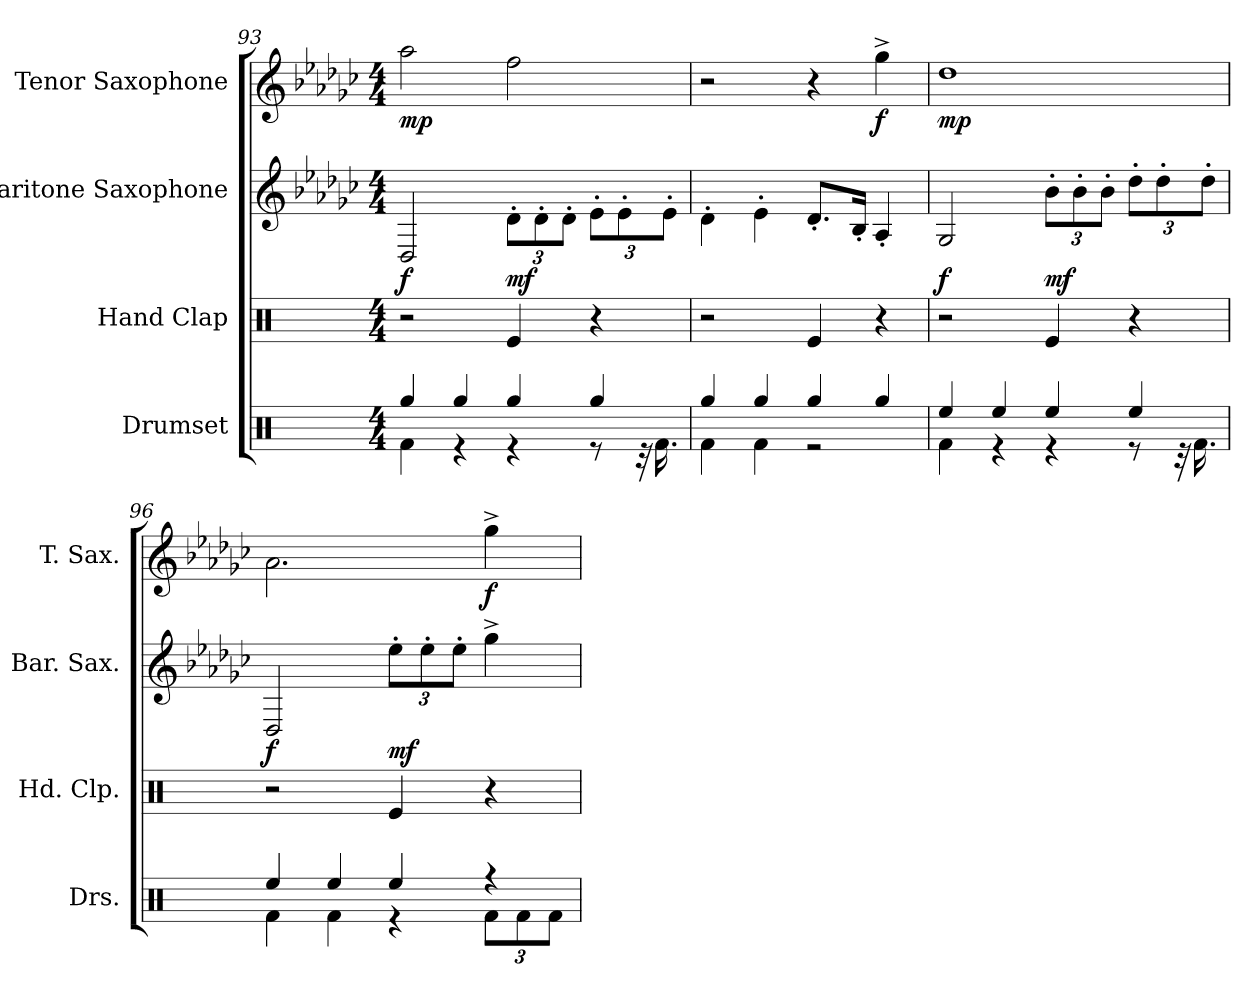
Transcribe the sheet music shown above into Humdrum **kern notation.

**kern	**kern	**kern	**dynam	**kern	**dynam
*part4	*part3	*part2	*part2	*part1	*part1
*staff4	*staff3	*staff2	*staff2	*staff1	*staff1
*I"Drumset	*I"Hand Clap	*I"Baritone Saxophone	*	*I"Tenor Saxophone	*
*I'Drs.	*I'Hd. Clp.	*I'Bar. Sax.	*	*I'T. Sax.	*
!!LO:LB:g=z
*clefX	*clefX	*clefG2	*	*clefG2	*
*	*	*ITrd12c21	*	*ITrd8c14	*
*k[]	*k[]	*k[b-e-a-d-g-c-]	*	*k[b-e-a-d-g-c-]	*
*M4/4	*M4/4	*M4/4	*	*M4/4	*
=93	=93	=93	=93	=93	=93
*^	*	*	*	*	*
!	!	!	!	!LO:DY:b	!	!LO:DY:b
4Rgg/	4Rf\	2r	2DD-/	f	2a-\	mp
4Rgg/	4r	.	.	.	.	.
*	*	*	*Xbrackettup	*	*	*
!	!	!	!	!LO:DY:b	!	!
4Rgg/	4r	4Re/	12D-'\L	mf	2f\	.
.	.	.	12D-'\	.	.	.
.	.	.	12D-'\J	.	.	.
4Rgg/	8r	4r	12E-'\L	.	.	.
.	.	.	12E-'\	.	.	.
.	32r	.	.	.	.	.
.	16.Rf\	.	.	.	.	.
.	.	.	12E-'\J	.	.	.
=94	=94	=94	=94	=94	=94	=94
4Rgg/	4Rf\	2r	4D-'\	.	2r	.
4Rgg/	4Rf\	.	4E-'\	.	.	.
4Rgg/	2r	4Re/	8.D-'/L	.	4r	.
.	.	.	16BB-'/Jk	.	.	.
!	!	!	!	!	!	!LO:DY:b
4Rgg/	.	4r	4AA-'/	.	4g-^\	f
=95	=95	=95	=95	=95	=95	=95
!	!	!	!	!LO:DY:b	!	!LO:DY:b
4Ree/	4Rf\	2r	2GG-/	f	1d-	mp
4Ree/	4r	.	.	.	.	.
!	!	!	!	!LO:DY:b	!	!
4Ree/	4r	4Re/	12B-'\L	mf	.	.
.	.	.	12B-'\	.	.	.
.	.	.	12B-'\J	.	.	.
4Ree/	8r	4r	12d-'\L	.	.	.
.	.	.	12d-'\	.	.	.
.	32r	.	.	.	.	.
.	16.Rf\	.	.	.	.	.
.	.	.	12d-'\J	.	.	.
=96	=96	=96	=96	=96	=96	=96
!	!	!	!	!LO:DY:b	!	!
4Ree/	4Rf\	2r	2DD-/	f	2.A-\	.
4Ree/	4Rf\	.	.	.	.	.
!	!	!	!	!LO:DY:b	!	!
4Ree/	4r	4Re/	12e-'\L	mf	.	.
.	.	.	12e-'\	.	.	.
.	.	.	12e-'\J	.	.	.
*	*Xbrackettup	*	*	*	*	*
!	!	!	!	!	!	!LO:DY:b
4r	12Rf\L	4r	4g-^\	.	4g-^\	f
.	12Rf\	.	.	.	.	.
.	12Rf\J	.	.	.	.	.
*v	*v	*	*	*	*	*
=	=	=	=	=	=
*-	*-	*-	*-	*-	*-
